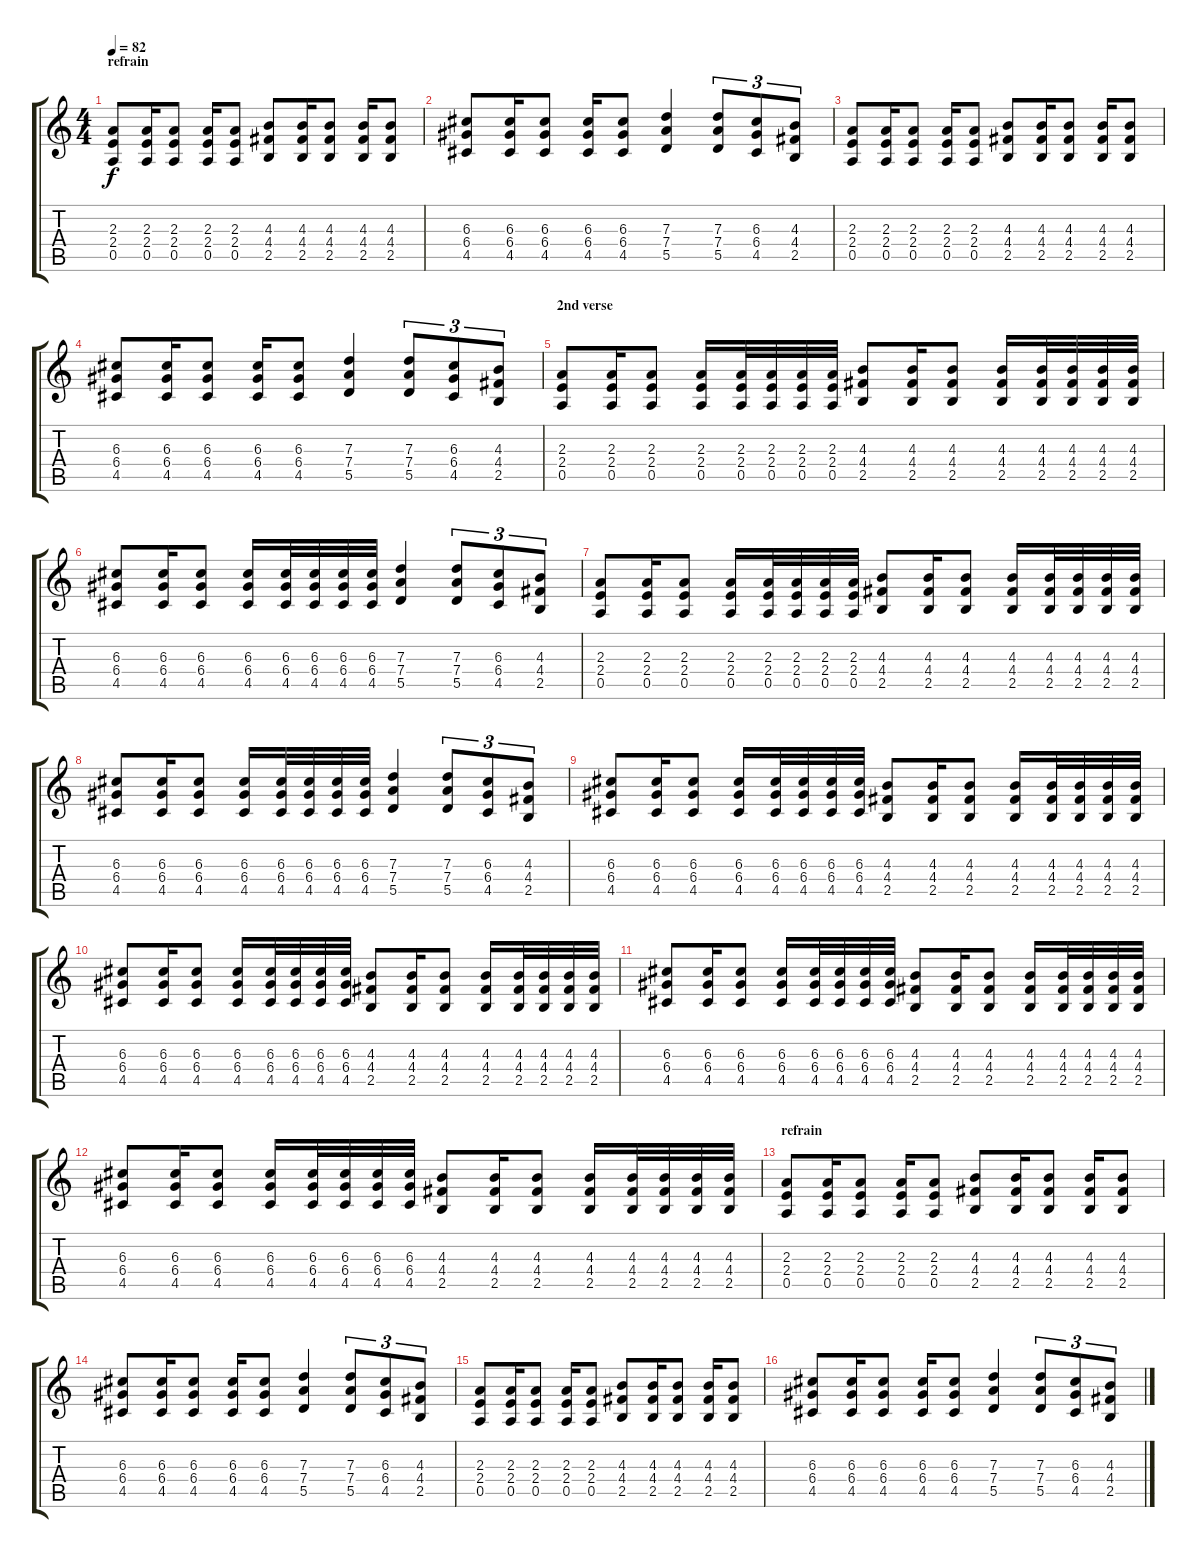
\track "" {instrument acousticguitarsteel}
\staff {score tabs}
\tuning (E4 B3 G3 D3 A2 E2) {hide}
\ts (4 4)
\section ("" "refrain")
\tempo 82
\clef g2
\ks c
(2.3 2.4 0.5).8{dy f} (2.3 2.4 0.5).16 (2.3 2.4 0.5).8 (2.3 2.4 0.5).16 (2.3 2.4 0.5).8 (4.3 4.4 2.5).8 (4.3 4.4 2.5).16 (4.3 4.4 2.5).8 (4.3 4.4 2.5).16 (4.3 4.4 2.5).8 |
(6.3 6.4 4.5).8 (6.3 6.4 4.5).16 (6.3 6.4 4.5).8 (6.3 6.4 4.5).16 (6.3 6.4 4.5).8 (7.3 7.4 5.5).4 (7.3 7.4 5.5).8{tu (3 2)} (6.3 6.4 4.5).8{tu (3 2)} (4.3 4.4 2.5).8{tu (3 2)} |
(2.3 2.4 0.5).8 (2.3 2.4 0.5).16 (2.3 2.4 0.5).8 (2.3 2.4 0.5).16 (2.3 2.4 0.5).8 (4.3 4.4 2.5).8 (4.3 4.4 2.5).16 (4.3 4.4 2.5).8 (4.3 4.4 2.5).16 (4.3 4.4 2.5).8 |
(6.3 6.4 4.5).8 (6.3 6.4 4.5).16 (6.3 6.4 4.5).8 (6.3 6.4 4.5).16 (6.3 6.4 4.5).8 (7.3 7.4 5.5).4 (7.3 7.4 5.5).8{tu (3 2)} (6.3 6.4 4.5).8{tu (3 2)} (4.3 4.4 2.5).8{tu (3 2)} |
\section ("" "2nd verse")
(2.3 2.4 0.5).8 (2.3 2.4 0.5).16 (2.3 2.4 0.5).8 (2.3 2.4 0.5).16 (2.3 2.4 0.5).32 (2.3 2.4 0.5).32 (2.3 2.4 0.5).32 (2.3 2.4 0.5).32 (4.3 4.4 2.5).8 (4.3 4.4 2.5).16 (4.3 4.4 2.5).8 (4.3 4.4 2.5).16 (4.3 4.4 2.5).32 (4.3 4.4 2.5).32 (4.3 4.4 2.5).32 (4.3 4.4 2.5).32 |
(6.3 6.4 4.5).8 (6.3 6.4 4.5).16 (6.3 6.4 4.5).8 (6.3 6.4 4.5).16 (6.3 6.4 4.5).32 (6.3 6.4 4.5).32 (6.3 6.4 4.5).32 (6.3 6.4 4.5).32 (7.3 7.4 5.5).4 (7.3 7.4 5.5).8{tu (3 2)} (6.3 6.4 4.5).8{tu (3 2)} (4.3 4.4 2.5).8{tu (3 2)} |
(2.3 2.4 0.5).8 (2.3 2.4 0.5).16 (2.3 2.4 0.5).8 (2.3 2.4 0.5).16 (2.3 2.4 0.5).32 (2.3 2.4 0.5).32 (2.3 2.4 0.5).32 (2.3 2.4 0.5).32 (4.3 4.4 2.5).8 (4.3 4.4 2.5).16 (4.3 4.4 2.5).8 (4.3 4.4 2.5).16 (4.3 4.4 2.5).32 (4.3 4.4 2.5).32 (4.3 4.4 2.5).32 (4.3 4.4 2.5).32 |
(6.3 6.4 4.5).8 (6.3 6.4 4.5).16 (6.3 6.4 4.5).8 (6.3 6.4 4.5).16 (6.3 6.4 4.5).32 (6.3 6.4 4.5).32 (6.3 6.4 4.5).32 (6.3 6.4 4.5).32 (7.3 7.4 5.5).4 (7.3 7.4 5.5).8{tu (3 2)} (6.3 6.4 4.5).8{tu (3 2)} (4.3 4.4 2.5).8{tu (3 2)} |
(6.3 6.4 4.5).8 (6.3 6.4 4.5).16 (6.3 6.4 4.5).8 (6.3 6.4 4.5).16 (6.3 6.4 4.5).32 (6.3 6.4 4.5).32 (6.3 6.4 4.5).32 (6.3 6.4 4.5).32 (4.3 4.4 2.5).8 (4.3 4.4 2.5).16 (4.3 4.4 2.5).8 (4.3 4.4 2.5).16 (4.3 4.4 2.5).32 (4.3 4.4 2.5).32 (4.3 4.4 2.5).32 (4.3 4.4 2.5).32 |
(6.3 6.4 4.5).8 (6.3 6.4 4.5).16 (6.3 6.4 4.5).8 (6.3 6.4 4.5).16 (6.3 6.4 4.5).32 (6.3 6.4 4.5).32 (6.3 6.4 4.5).32 (6.3 6.4 4.5).32 (4.3 4.4 2.5).8 (4.3 4.4 2.5).16 (4.3 4.4 2.5).8 (4.3 4.4 2.5).16 (4.3 4.4 2.5).32 (4.3 4.4 2.5).32 (4.3 4.4 2.5).32 (4.3 4.4 2.5).32 |
(6.3 6.4 4.5).8 (6.3 6.4 4.5).16 (6.3 6.4 4.5).8 (6.3 6.4 4.5).16 (6.3 6.4 4.5).32 (6.3 6.4 4.5).32 (6.3 6.4 4.5).32 (6.3 6.4 4.5).32 (4.3 4.4 2.5).8 (4.3 4.4 2.5).16 (4.3 4.4 2.5).8 (4.3 4.4 2.5).16 (4.3 4.4 2.5).32 (4.3 4.4 2.5).32 (4.3 4.4 2.5).32 (4.3 4.4 2.5).32 |
(6.3 6.4 4.5).8 (6.3 6.4 4.5).16 (6.3 6.4 4.5).8 (6.3 6.4 4.5).16 (6.3 6.4 4.5).32 (6.3 6.4 4.5).32 (6.3 6.4 4.5).32 (6.3 6.4 4.5).32 (4.3 4.4 2.5).8 (4.3 4.4 2.5).16 (4.3 4.4 2.5).8 (4.3 4.4 2.5).16 (4.3 4.4 2.5).32 (4.3 4.4 2.5).32 (4.3 4.4 2.5).32 (4.3 4.4 2.5).32 |
\section ("" "refrain")
(2.3 2.4 0.5).8 (2.3 2.4 0.5).16 (2.3 2.4 0.5).8 (2.3 2.4 0.5).16 (2.3 2.4 0.5).8 (4.3 4.4 2.5).8 (4.3 4.4 2.5).16 (4.3 4.4 2.5).8 (4.3 4.4 2.5).16 (4.3 4.4 2.5).8 |
(6.3 6.4 4.5).8 (6.3 6.4 4.5).16 (6.3 6.4 4.5).8 (6.3 6.4 4.5).16 (6.3 6.4 4.5).8 (7.3 7.4 5.5).4 (7.3 7.4 5.5).8{tu (3 2)} (6.3 6.4 4.5).8{tu (3 2)} (4.3 4.4 2.5).8{tu (3 2)} |
(2.3 2.4 0.5).8 (2.3 2.4 0.5).16 (2.3 2.4 0.5).8 (2.3 2.4 0.5).16 (2.3 2.4 0.5).8 (4.3 4.4 2.5).8 (4.3 4.4 2.5).16 (4.3 4.4 2.5).8 (4.3 4.4 2.5).16 (4.3 4.4 2.5).8 |
(6.3 6.4 4.5).8 (6.3 6.4 4.5).16 (6.3 6.4 4.5).8 (6.3 6.4 4.5).16 (6.3 6.4 4.5).8 (7.3 7.4 5.5).4 (7.3 7.4 5.5).8{tu (3 2)} (6.3 6.4 4.5).8{tu (3 2)} (4.3 4.4 2.5).8{tu (3 2)}
